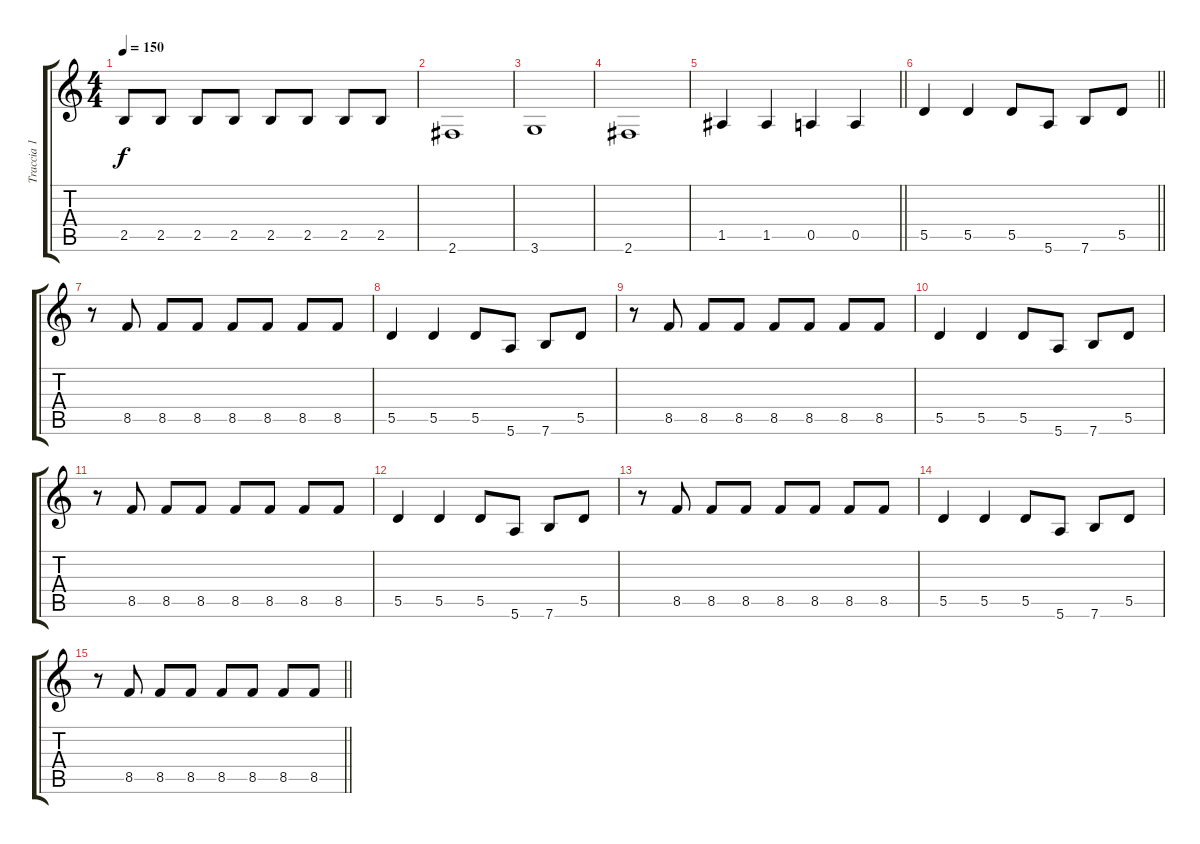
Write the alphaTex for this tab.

\track ("Traccia 1" "Traccia 1") {instrument electricbassfinger}
\staff {score tabs}
\tuning (E4 B3 G3 D3 A2 E2) {hide}
\ts (4 4)
\tempo 150
\clef g2
\ks c
2.5.8{dy f} 2.5.8 2.5.8 2.5.8 2.5.8 2.5.8 2.5.8 2.5.8 |
2.6.1 |
3.6.1 |
2.6.1 |
\barLineRight lightlight
1.5.4 1.5.4 0.5.4 0.5.4 |
\barLineRight lightlight
5.5.4 5.5.4 5.5.8 5.6.8 7.6.8 5.5.8 |
r.8 8.5.8 8.5.8 8.5.8 8.5.8 8.5.8 8.5.8 8.5.8 |
5.5.4 5.5.4 5.5.8 5.6.8 7.6.8 5.5.8 |
r.8 8.5.8 8.5.8 8.5.8 8.5.8 8.5.8 8.5.8 8.5.8 |
5.5.4 5.5.4 5.5.8 5.6.8 7.6.8 5.5.8 |
r.8 8.5.8 8.5.8 8.5.8 8.5.8 8.5.8 8.5.8 8.5.8 |
5.5.4 5.5.4 5.5.8 5.6.8 7.6.8 5.5.8 |
r.8 8.5.8 8.5.8 8.5.8 8.5.8 8.5.8 8.5.8 8.5.8 |
5.5.4 5.5.4 5.5.8 5.6.8 7.6.8 5.5.8 |
\barLineRight lightlight
r.8 8.5.8 8.5.8 8.5.8 8.5.8 8.5.8 8.5.8 8.5.8
